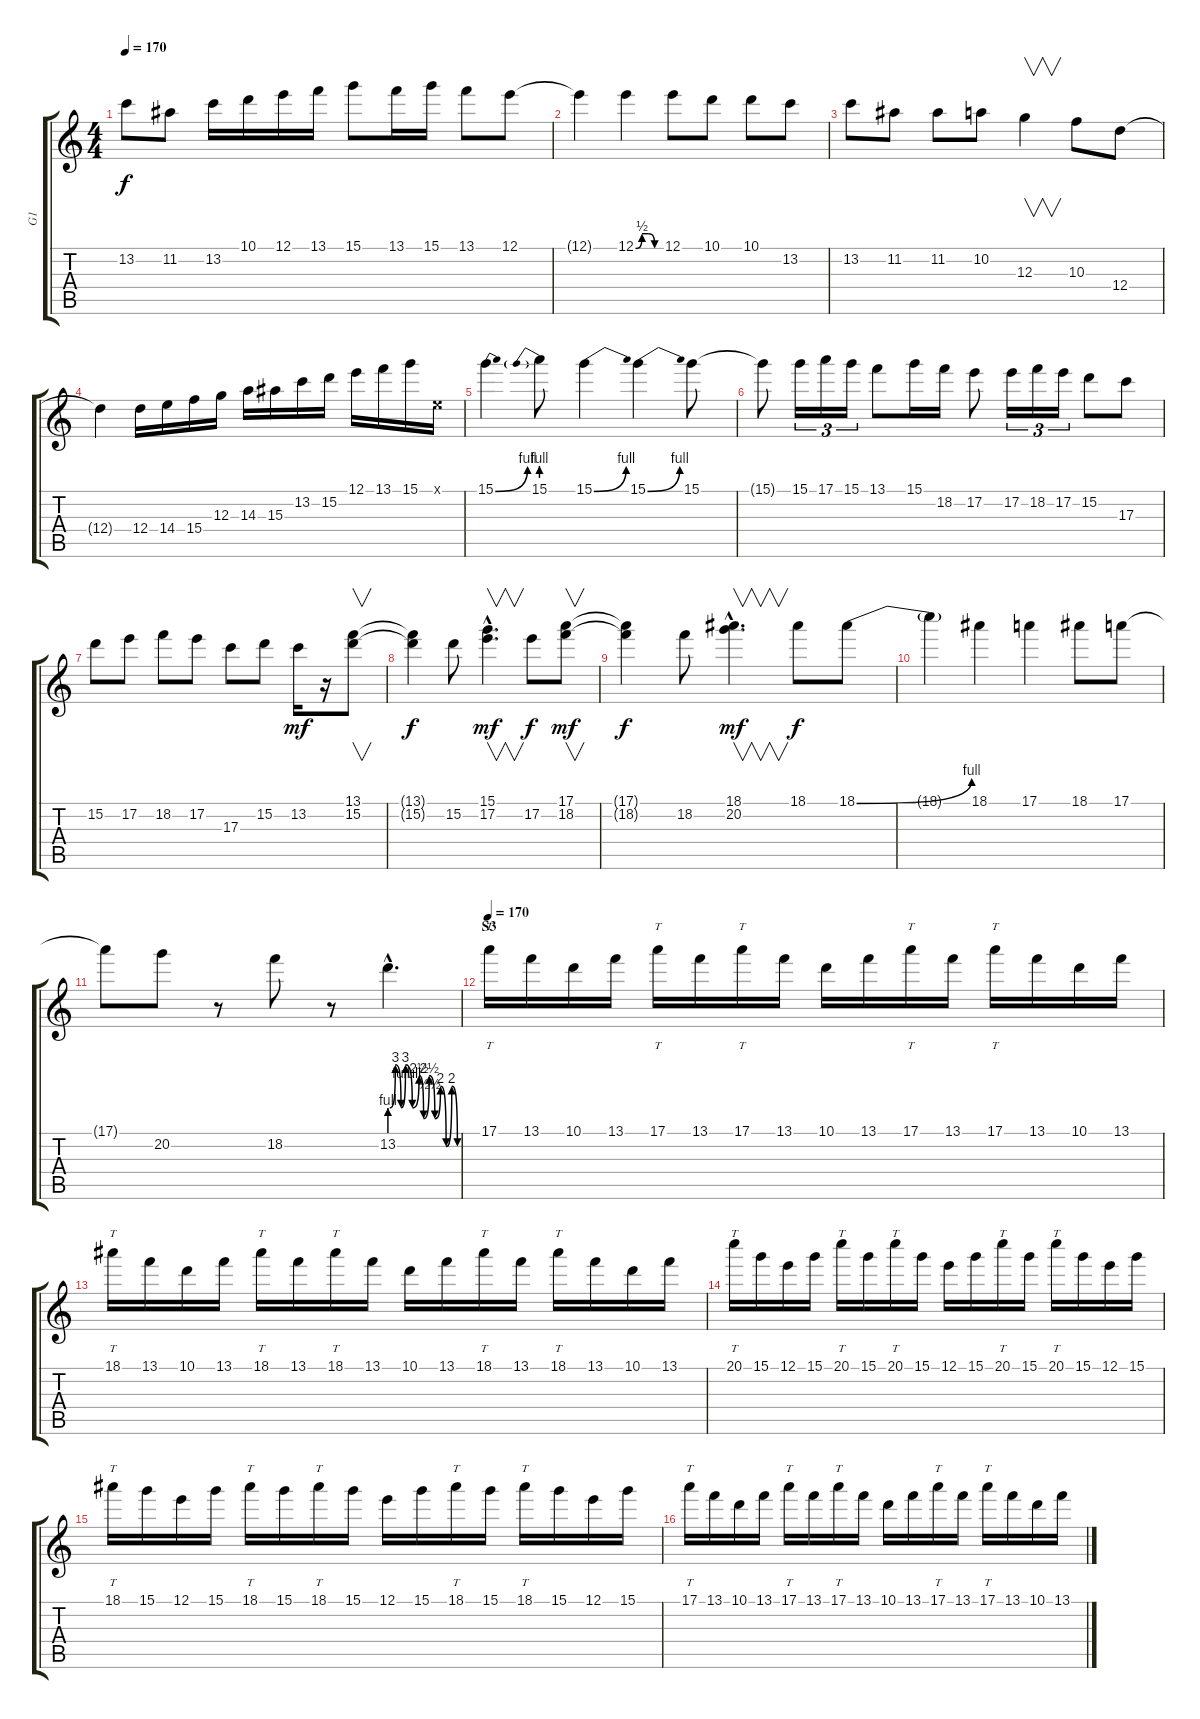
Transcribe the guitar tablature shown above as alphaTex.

\track ("G1" "G1") {instrument distortionguitar}
\staff {score tabs}
\tuning (E4 B3 G3 D3 A2 E2) {hide}
\ts (4 4)
\tempo 170
\clef g2
\ks c
13.2.8{dy f} 11.2.8 13.2.16 10.1.16 12.1.16 13.1.16 15.1.8 13.1.16 15.1.16 13.1.8 12.1.8 |
12.1{t}.4 12.1{be (custom 0 0 15 2 30 2 45 0 60 0)}.4 12.1.8 10.1.8 10.1.8 13.2.8 |
13.2.8 11.2.8 11.2.8 10.2.8 12.3.4{v} 10.3.8 12.4.8 |
\section ("" "")
12.4{t}.4 12.4.16 14.4.16 15.4.16 12.3.16 14.3.16 15.3.16 13.2.16 15.2.16 12.1.16 13.1.16 15.1.16 0.1{x}.16 |
15.1{be (bend 0 0 60 4)}.4 15.1{be (prebend 0 4 60 4)}.8 15.1{be (bend 0 0 60 4)}.4 15.1{be (bend 0 0 60 4)}.4 15.1.8 |
15.1{t}.8 15.1.16{tu (3 2)} 17.1.16{tu (3 2)} 15.1.16{tu (3 2)} 13.1.8 15.1.16 18.2.16 17.2.8 17.2.16{tu (3 2)} 18.2.16{tu (3 2)} 17.2.16{tu (3 2)} 15.2.8 17.3.8 |
15.2.8 17.2.8 18.2.8 17.2.8 17.3.8 15.2.8 13.2.16{dy mf} r.16 (13.1 15.2).8{v} |
(13.1{t} 15.2{t}).4{dy f} 15.2.8 (15.1{hac} 17.2{hac}).4{v d dy mf} 17.2.8{dy f} (17.1 18.2).8{v dy mf} |
(17.1{t} 18.2{t}).4{dy f} 18.2.8 (18.1{hac} 20.2{hac}).4{v d dy mf} 18.1.8{dy f} 18.1{be (bend 0 0 60 4)}.8 |
18.1{t}.4 18.1.4 17.1.4 18.1.8 17.1.8 |
17.1{t}.8 20.2.8 r.8 18.2.8 r.8 13.2{be (custom 0 4 5 12 10 4 14 12 20 4 26 10 30 2 35 10 40 2 45 8 50 0 55 8 60 0) hac}.4{d} |
\section ("" "S3")
\tempo 170
17.1.16{tt balance 6} 13.1.16 10.1.16 13.1.16 17.1.16{tt} 13.1.16 17.1.16{tt} 13.1.16 10.1.16 13.1.16 17.1.16{tt} 13.1.16 17.1.16{tt} 13.1.16 10.1.16 13.1.16 |
18.1.16{tt} 13.1.16 10.1.16 13.1.16 18.1.16{tt} 13.1.16 18.1.16{tt} 13.1.16 10.1.16 13.1.16 18.1.16{tt} 13.1.16 18.1.16{tt} 13.1.16 10.1.16 13.1.16 |
20.1.16{tt} 15.1.16 12.1.16 15.1.16 20.1.16{tt} 15.1.16 20.1.16{tt} 15.1.16 12.1.16 15.1.16 20.1.16{tt} 15.1.16 20.1.16{tt} 15.1.16 12.1.16 15.1.16 |
18.1.16{tt} 15.1.16 12.1.16 15.1.16 18.1.16{tt} 15.1.16 18.1.16{tt} 15.1.16 12.1.16 15.1.16 18.1.16{tt} 15.1.16 18.1.16{tt} 15.1.16 12.1.16 15.1.16 |
17.1.16{tt} 13.1.16 10.1.16 13.1.16 17.1.16{tt} 13.1.16 17.1.16{tt} 13.1.16 10.1.16 13.1.16 17.1.16{tt} 13.1.16 17.1.16{tt} 13.1.16 10.1.16 13.1.16
